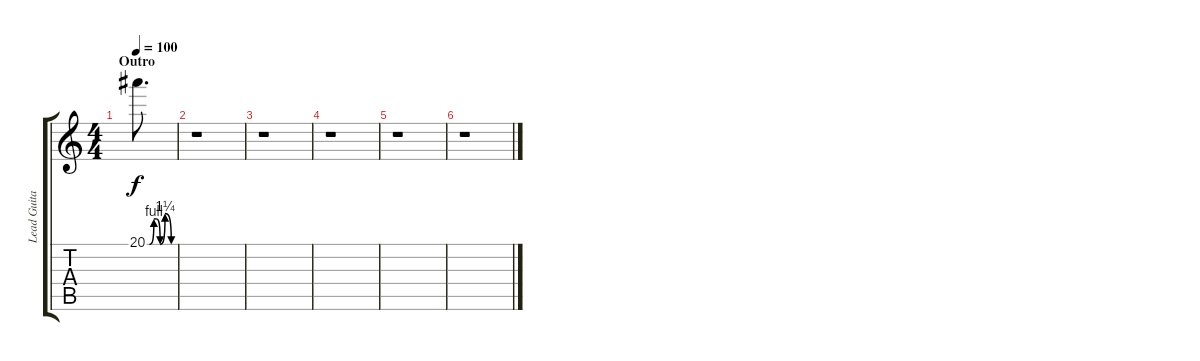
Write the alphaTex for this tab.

\track ("Lead Guitar/Alexi" "Lead Guita") {instrument distortionguitar}
\staff {score tabs}
\tuning (D4 A3 F3 C3 G2 C2) {hide}
\ts (4 4)
\section ("" "Outro")
\tempo 100
\clef g2
\ks c
20.1{be (custom 0 0 5 0 15 4 20 4 29 0 40 5 54 0 60 0)}.8{d dy f} |
r.1 |
r.1 |
r.1 |
r.1 |
r.1
